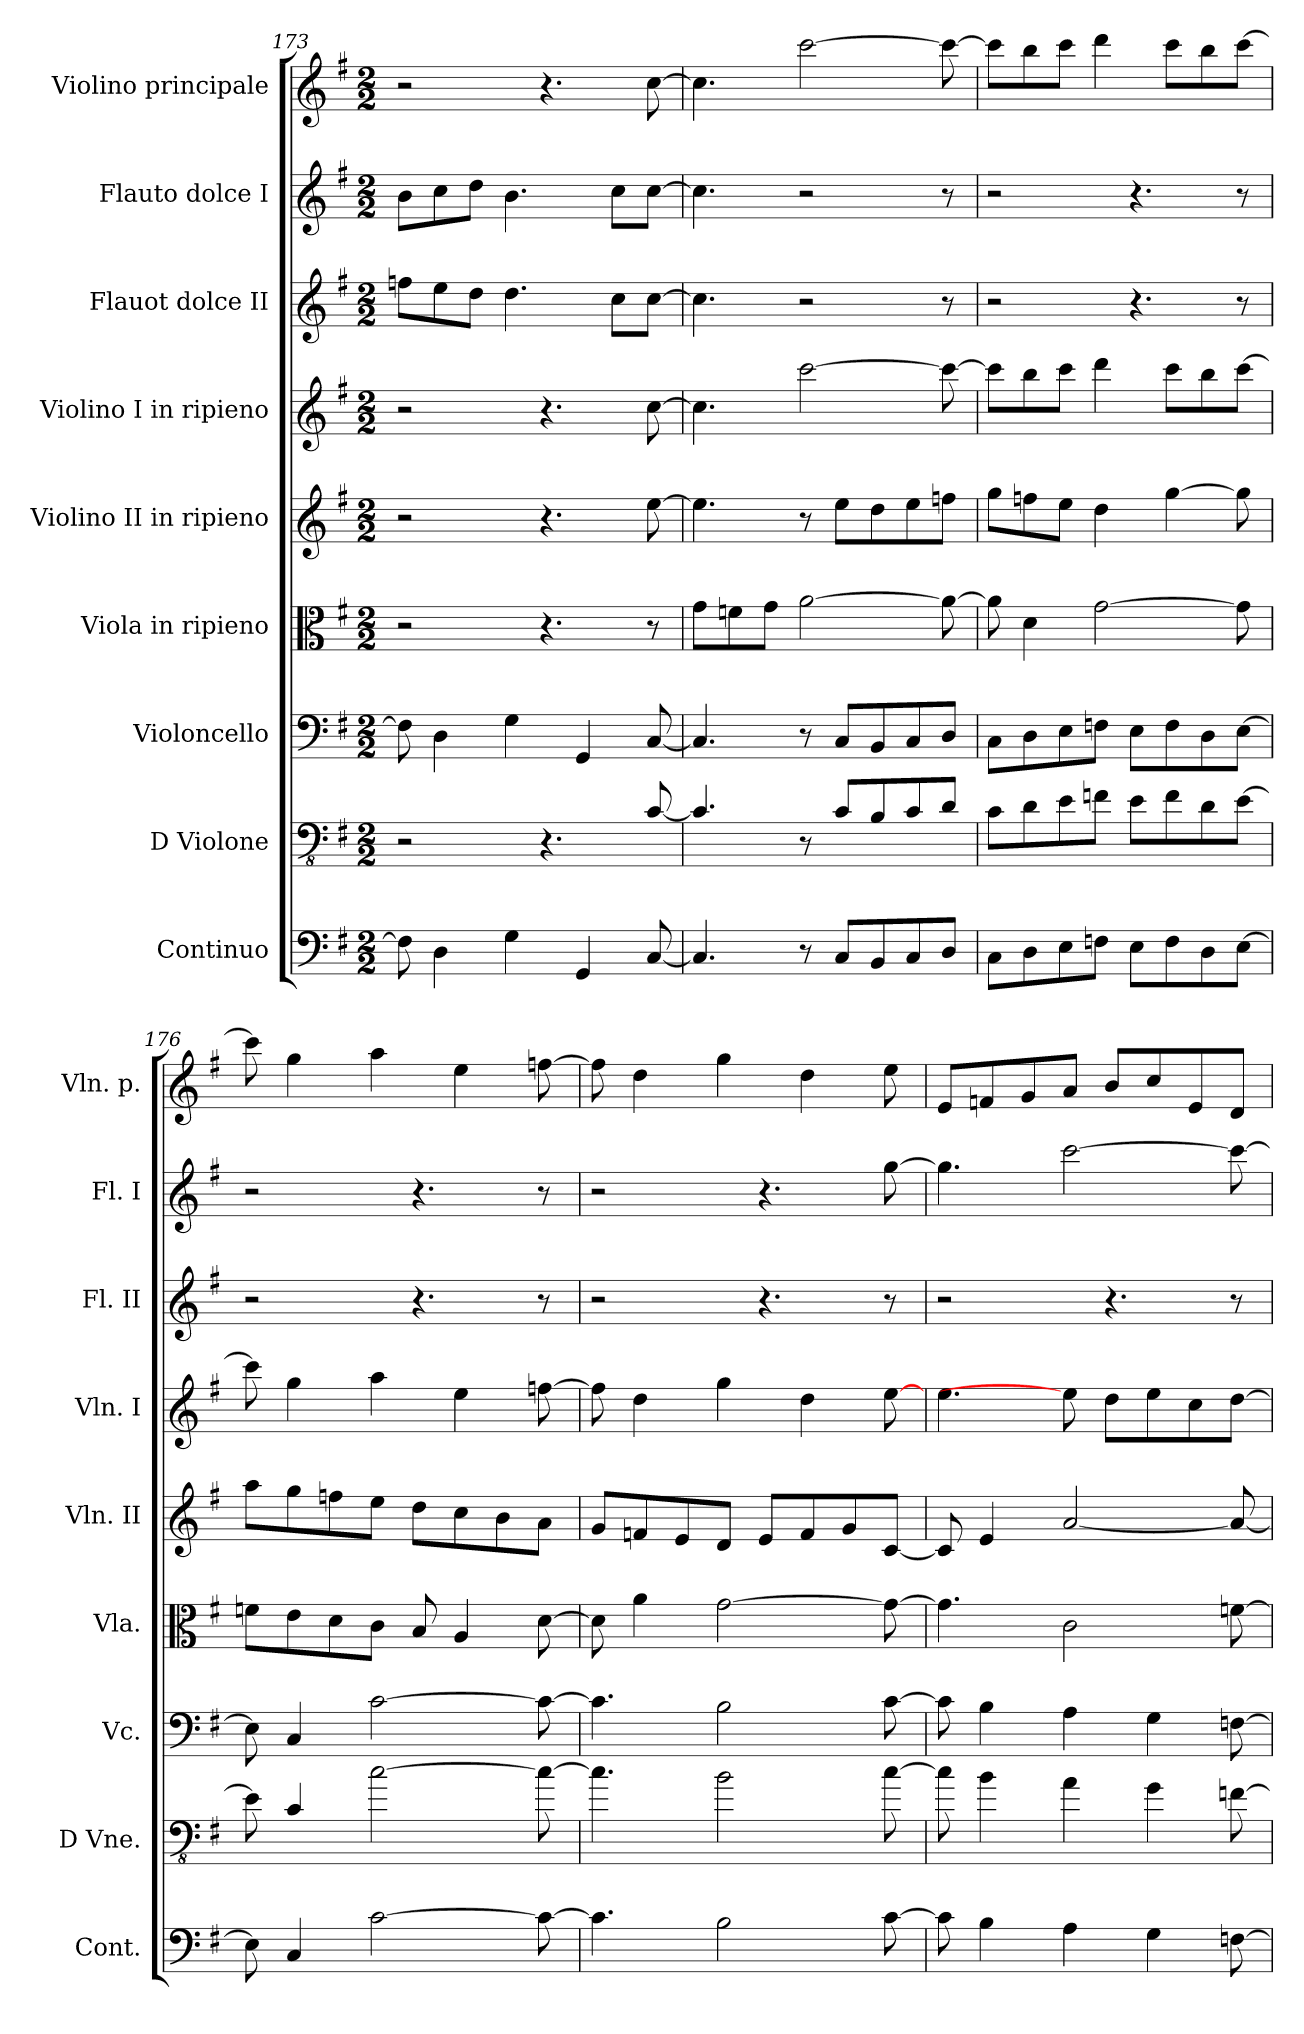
**kern	**kern	**kern	**kern	**kern	**kern	**kern	**kern	**kern
*part9	*part8	*part7	*part6	*part5	*part4	*part3	*part2	*part1
*staff9	*staff8	*staff7	*staff6	*staff5	*staff4	*staff3	*staff2	*staff1
*I"Continuo	*I"D Violone	*I"Violoncello	*I"Viola in ripieno	*I"Violino II in ripieno	*I"Violino I in ripieno	*I"Flauot dolce II	*I"Flauto dolce I	*I"Violino principale
*I'Cont.	*I'D Vne.	*I'Vc.	*I'Vla.	*I'Vln. II	*I'Vln. I	*I'Fl. II	*I'Fl. I	*I'Vln. p.
*clefF4	*clefFv4	*clefF4	*clefC3	*clefG2	*clefG2	*clefG2	*clefG2	*clefG2
*	*ITrd7c12	*	*	*	*	*	*	*
*k[f#]	*k[f#]	*k[f#]	*k[f#]	*k[f#]	*k[f#]	*k[f#]	*k[f#]	*k[f#]
*M2/2	*M2/2	*M2/2	*M2/2	*M2/2	*M2/2	*M2/2	*M2/2	*M2/2
=173	=173	=173	=173	=173	=173	=173	=173	=173
8F\]	2r	8F\]	2r	2r	2r	8ffn\L	8b\L	2r
4D\	.	4D\	.	.	.	8ee\	8cc\	.
.	.	.	.	.	.	8dd\J	8dd\J	.
4G\	.	4G\	.	.	.	4.dd\	4.b\	.
.	4.r	.	4.r	4.r	4.r	.	.	4.r
4GG/	.	4GG/	.	.	.	.	.	.
.	.	.	.	.	.	8cc\L	8cc\L	.
[8C/	[8CC/	[8C/	8r	[8ee\	[8cc\	[8cc\J	[8cc\J	[8cc\
=174	=174	=174	=174	=174	=174	=174	=174	=174
4.C/]	4.CC/]	4.C/]	8g\L	4.ee\]	4.cc\]	4.cc\]	4.cc\]	4.cc\]
.	.	.	8fn\	.	.	.	.	.
.	.	.	8g\J	.	.	.	.	.
8r	8r	8r	[2a\	8r	[2ccc\	2r	2r	[2ccc\
8C/L	8CC/L	8C/L	.	8ee\L	.	.	.	.
8BB/	8BBB/	8BB/	.	8dd\	.	.	.	.
8C/	8CC/	8C/	.	8ee\	.	.	.	.
8D/J	8DD/J	8D/J	8a\_	8ffn\J	8ccc\_	8r	8r	8ccc\_
=175	=175	=175	=175	=175	=175	=175	=175	=175
8C\L	8CC\L	8C\L	8a\]	8gg\L	8ccc\L]	2r	2r	8ccc\L]
8D\	8DD\	8D\	4d\	8ffn\	8bb\	.	.	8bb\
8E\	8EE\	8E\	.	8ee\J	8ccc\J	.	.	8ccc\J
8Fn\J	8FFn\J	8Fn\J	[2g\	4dd\	4ddd\	.	.	4ddd\
8E\L	8EE\L	8E\L	.	.	.	4.r	4.r	.
8F\	8FF\	8F\	.	[4gg\	8ccc\L	.	.	8ccc\L
8D\	8DD\	8D\	.	.	8bb\	.	.	8bb\
[8E\J	[8EE\J	[8E\J	8g\]	8gg\]	[8ccc\J	8r	8r	[8ccc\J
!!LO:PB:g=z
=176	=176	=176	=176	=176	=176	=176	=176	=176
8E\]	8EE\]	8E\]	8fn\L	8aa\L	8ccc\]	2r	2r	8ccc\]
4C/	4CC/	4C/	8e\	8gg\	4gg\	.	.	4gg\
.	.	.	8d\	8ffn\	.	.	.	.
[2c\	[2C\	[2c\	8c\J	8ee\J	4aa\	.	.	4aa\
.	.	.	8B/	8dd\L	.	4.r	4.r	.
.	.	.	4A/	8cc\	4ee\	.	.	4ee\
.	.	.	.	8b\	.	.	.	.
8c\_	8C\_	8c\_	[8d\	8a\J	[8ffn\	8r	8r	[8ffn\
=177	=177	=177	=177	=177	=177	=177	=177	=177
4.c\]	4.C\]	4.c\]	8d\]	8g/L	8ff\]	2r	2r	8ff\]
.	.	.	4a\	8fn/	4dd\	.	.	4dd\
.	.	.	.	8e/	.	.	.	.
2B\	2BB\	2B\	[2g\	8d/J	4gg\	.	.	4gg\
.	.	.	.	8e/L	.	4.r	4.r	.
.	.	.	.	8f/	4dd\	.	.	4dd\
.	.	.	.	8g/	.	.	.	.
[8c\	[8C\	[8c\	8g\_	[8c/J	[8ee\	8r	[8gg\	8ee\
=178	=178	=178	=178	=178	=178	=178	=178	=178
8c\]	8C\]	8c\]	4.g\]	8c/]	4.ee\	2r	4.gg\]	8e/L
4B\	4BB\	4B\	.	4e/	.	.	.	8fn/
.	.	.	.	.	.	.	.	8g/
4A\	4AA\	4A\	2c\	[2a/	8ee\]	.	[2ccc\	8a/J
.	.	.	.	.	8dd\L	4.r	.	8b/L
4G\	4GG\	4G\	.	.	8ee\	.	.	8cc/
.	.	.	.	.	8cc\	.	.	8e/
[8Fn\	[8FFn\	[8Fn\	[8fn\	8a/_	[8dd\J	8r	8ccc\_	8d/J
=	=	=	=	=	=	=	=	=
*-	*-	*-	*-	*-	*-	*-	*-	*-
